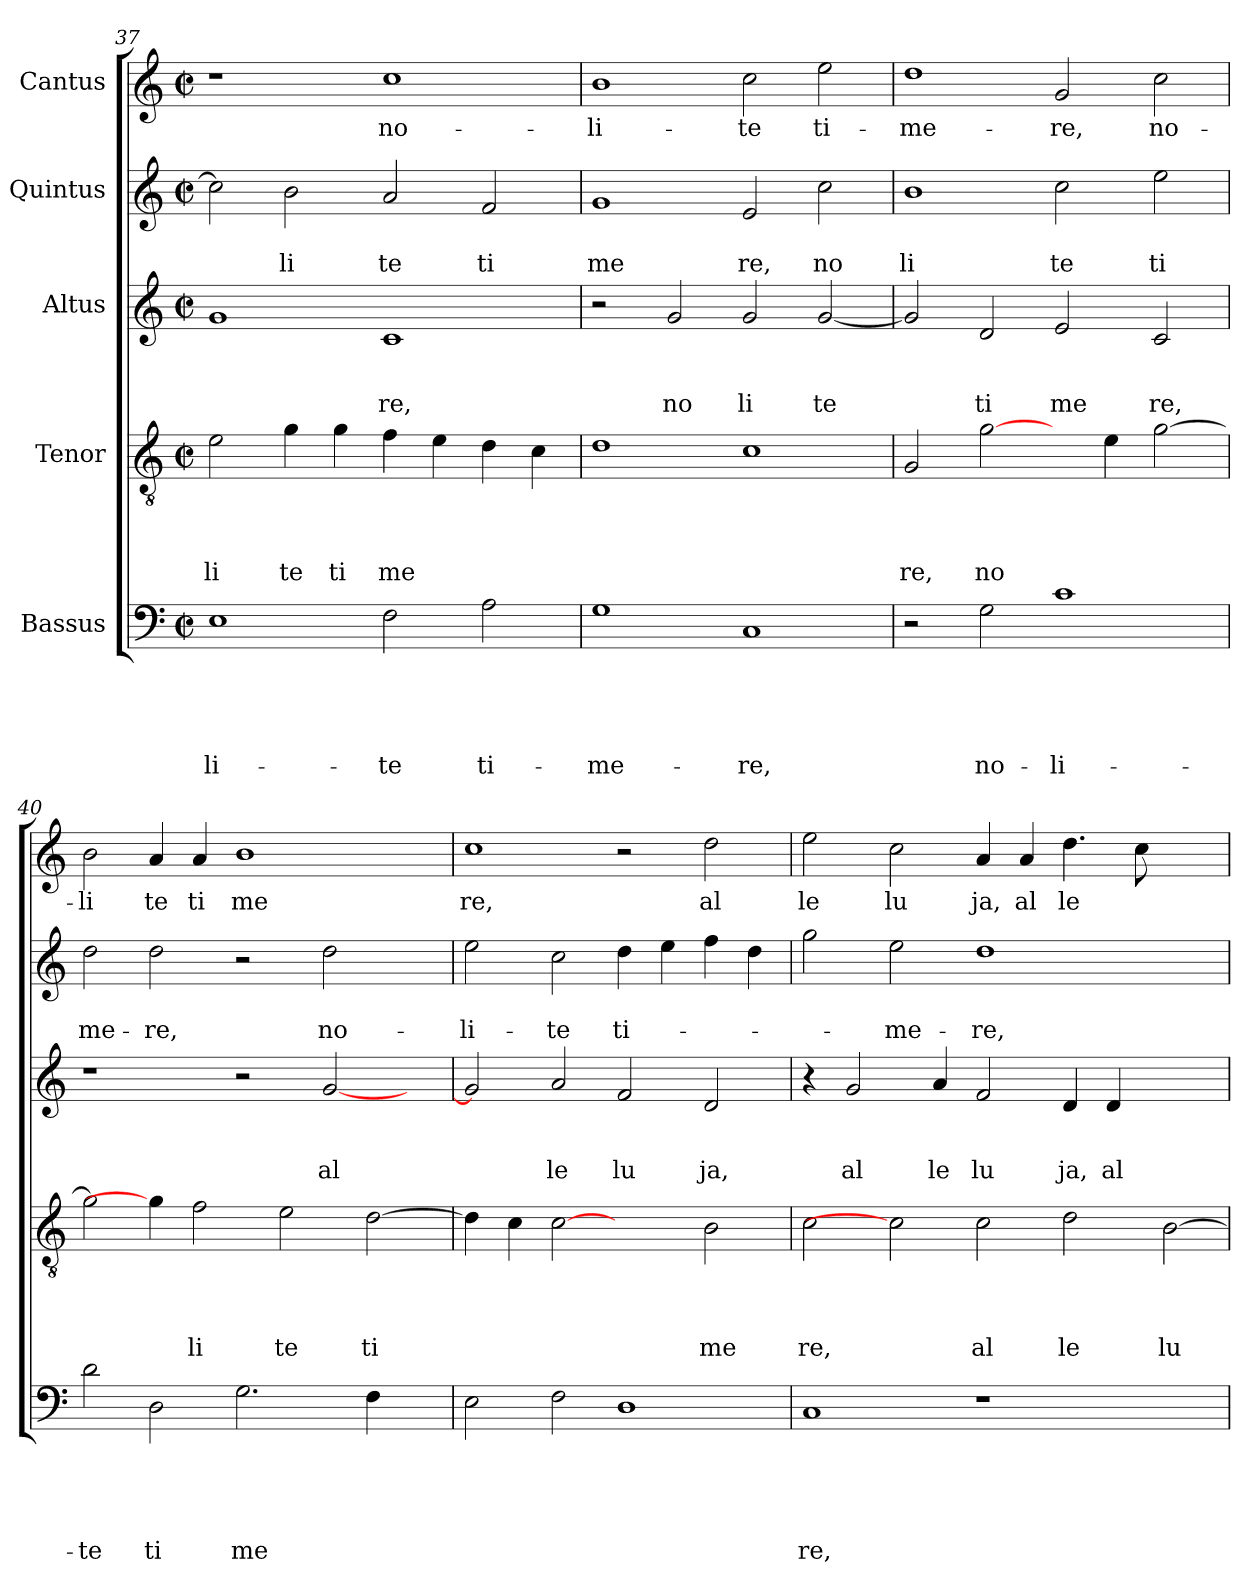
**kern	**text	**text	**text	**text	**text	**kern	**text	**text	**text	**text	**kern	**text	**text	**text	**kern	**text	**text	**kern	**text
*part5	*part5	*part5	*part5	*part5	*part5	*part4	*part4	*part4	*part4	*part4	*part3	*part3	*part3	*part3	*part2	*part2	*part2	*part1	*part1
*staff5	*staff5	*staff5	*staff5	*staff5	*staff5	*staff4	*staff4	*staff4	*staff4	*staff4	*staff3	*staff3	*staff3	*staff3	*staff2	*staff2	*staff2	*staff1	*staff1
*I"Bassus	*	*	*	*	*	*I"Tenor	*	*	*	*	*I"Altus	*	*	*	*I"Quintus	*	*	*I"Cantus	*
*clefF4	*	*	*	*	*	*clefGv2	*	*	*	*	*clefG2	*	*	*	*clefG2	*	*	*clefG2	*
*k[]	*	*	*	*	*	*k[]	*	*	*	*	*k[]	*	*	*	*k[]	*	*	*k[]	*
*C:	*	*	*	*	*	*C:	*	*	*	*	*C:	*	*	*	*C:	*	*	*C:	*
*M2/2	*	*	*	*	*	*M2/2	*	*	*	*	*M2/2	*	*	*	*M2/2	*	*	*M2/2	*
*met(c|)	*	*	*	*	*	*met(c|)	*	*	*	*	*met(c|)	*	*	*	*met(c|)	*	*	*met(c|)	*
=37	=37	=37	=37	=37	=37	=37	=37	=37	=37	=37	=37	=37	=37	=37	=37	=37	=37	=37	=37
!	!	!	!	!	!LO:LY:b	!	!	!	!	!LO:LY:b	!	!	!	!	!	!	!	!	!
1E	.	.	.	.	-li-	2e\	.	.	.	li	1g	.	.	.	2cc\]	.	.	1r	.
!	!	!	!	!	!	!	!	!	!	!LO:LY:b	!	!	!	!	!	!	!LO:LY:b	!	!
.	.	.	.	.	.	4g\	.	.	.	te	.	.	.	.	2b\	.	li	.	.
!	!	!	!	!	!	!	!	!	!	!LO:LY:b	!	!	!	!	!	!	!	!	!
.	.	.	.	.	.	4g\	.	.	.	ti	.	.	.	.	.	.	.	.	.
!	!	!	!	!	!LO:LY:b	!	!	!	!	!LO:LY:b	!	!	!	!LO:LY:b	!	!	!LO:LY:b	!	!LO:LY:b
2F\	.	.	.	.	-te	4f\	.	.	.	me	1c	.	.	re,	2a/	.	te	1cc	no-
.	.	.	.	.	.	4e\	.	.	.	.	.	.	.	.	.	.	.	.	.
!	!	!	!	!	!LO:LY:b	!	!	!	!	!	!	!	!	!	!	!	!LO:LY:b	!	!
2A\	.	.	.	.	ti-	4d\	.	.	.	.	.	.	.	.	2f/	.	ti	.	.
.	.	.	.	.	.	4c\	.	.	.	.	.	.	.	.	.	.	.	.	.
=38	=38	=38	=38	=38	=38	=38	=38	=38	=38	=38	=38	=38	=38	=38	=38	=38	=38	=38	=38
!	!	!	!	!	!LO:LY:b	!	!	!	!	!	!	!	!	!	!	!	!LO:LY:b	!	!LO:LY:b
1G	.	.	.	.	-me-	1d	.	.	.	.	2r	.	.	.	1g	.	me	1b	-li-
!	!	!	!	!	!	!	!	!	!	!	!	!	!	!LO:LY:b	!	!	!	!	!
.	.	.	.	.	.	.	.	.	.	.	2g/	.	.	no	.	.	.	.	.
!	!	!	!	!	!LO:LY:b	!	!	!	!	!	!	!	!	!LO:LY:b	!	!	!LO:LY:b	!	!LO:LY:b
1C	.	.	.	.	-re,	1c	.	.	.	.	2g/	.	.	li	2e/	.	re,	2cc\	-te
!	!	!	!	!	!	!	!	!	!	!	!	!	!	!LO:LY:b	!	!	!LO:LY:b	!	!LO:LY:b
.	.	.	.	.	.	.	.	.	.	.	[<2g/	.	.	te	2cc\	.	no	2ee\	ti-
=39	=39	=39	=39	=39	=39	=39	=39	=39	=39	=39	=39	=39	=39	=39	=39	=39	=39	=39	=39
!	!	!	!	!	!	!	!	!	!	!LO:LY:b	!	!	!	!	!	!	!LO:LY:b	!	!LO:LY:b
2r	.	.	.	.	.	2G/	.	.	.	re,	2g/]	.	.	.	1b	.	li	1dd	-me-
!	!	!	!	!	!LO:LY:b	!	!	!	!	!LO:LY:b	!	!	!	!LO:LY:b	!	!	!	!	!
2G\	.	.	.	.	no-	[2g\	.	.	.	no	2d/	.	.	ti	.	.	.	.	.
!	!	!	!	!	!LO:LY:b	!	!	!	!	!	!	!	!	!LO:LY:b	!	!	!LO:LY:b	!	!LO:LY:b
1c	.	.	.	.	-li-	4ryy	.	.	.	.	2e/	.	.	me	2cc\	.	te	2g/	-re,
.	.	.	.	.	.	4e\	.	.	.	.	.	.	.	.	.	.	.	.	.
!	!	!	!	!	!	!	!	!	!	!	!	!	!	!LO:LY:b	!	!	!LO:LY:b	!	!LO:LY:b
.	.	.	.	.	.	[<2g\	.	.	.	.	2c/	.	.	re,	2ee\	.	ti	2cc\	no-
!!LO:LB:g=z
=40	=40	=40	=40	=40	=40	=40	=40	=40	=40	=40	=40	=40	=40	=40	=40	=40	=40	=40	=40
!	!	!	!	!	!LO:LY:b	!	!	!	!	!	!	!	!	!	!	!	!LO:LY:b	!	!LO:LY:b
2d\	.	.	.	.	-te	2g\]	.	.	.	.	1r	.	.	.	2dd\	.	me-	2b\	-li
!	!	!	!	!	!LO:LY:b	!	!	!	!	!	!	!	!	!	!	!	!LO:LY:b	!	!LO:LY:b
2D\	.	.	.	.	ti	4g\]	.	.	.	.	.	.	.	.	2dd\	.	-re,	4a/	te
!	!	!	!	!	!	!	!	!	!	!LO:LY:b	!	!	!	!	!	!	!	!	!LO:LY:b
.	.	.	.	.	.	2f\	.	.	.	li	.	.	.	.	.	.	.	4a/	ti
!	!	!	!	!	!LO:LY:b	!	!	!	!	!	!	!	!	!	!	!	!	!	!LO:LY:b
2.G\	.	.	.	.	me	.	.	.	.	.	2r	.	.	.	2r	.	.	1b	me
!	!	!	!	!	!	!	!	!	!	!LO:LY:b	!	!	!	!	!	!	!	!	!
.	.	.	.	.	.	2e\	.	.	.	te	.	.	.	.	.	.	.	.	.
!	!	!	!	!	!	!	!	!	!	!	!	!	!	!LO:LY:b	!	!	!LO:LY:b	!	!
.	.	.	.	.	.	.	.	.	.	.	[<2g/	.	.	al	2dd\	.	no-	.	.
!	!	!	!	!	!	!	!	!	!	!LO:LY:b	!	!	!	!	!	!	!	!	!
4F\	.	.	.	.	.	[>2d\	.	.	.	ti	.	.	.	.	.	.	.	.	.
4ryy	.	.	.	.	.	.	.	.	.	.	4ryy	.	.	.	4ryy	.	.	4ryy	.
=41	=41	=41	=41	=41	=41	=41	=41	=41	=41	=41	=41	=41	=41	=41	=41	=41	=41	=41	=41
!	!	!	!	!	!	!	!	!	!	!	!	!	!	!	!	!	!LO:LY:b	!	!LO:LY:b
2E\	.	.	.	.	.	4d\]	.	.	.	.	2g/]	.	.	.	2ee\	.	-li-	1cc	re,
.	.	.	.	.	.	4c\	.	.	.	.	.	.	.	.	.	.	.	.	.
!	!	!	!	!	!	!	!	!	!	!	!	!	!	!LO:LY:b	!	!	!LO:LY:b	!	!
2F\	.	.	.	.	.	[2c	.	.	.	.	2a/	.	.	le	2cc\	.	-te	.	.
!	!	!	!	!	!	!	!	!	!	!	!	!	!	!LO:LY:b	!	!	!LO:LY:b	!	!
1D	.	.	.	.	.	2ryy	.	.	.	.	2f/	.	.	lu	4dd\	.	ti-	2r	.
.	.	.	.	.	.	.	.	.	.	.	.	.	.	.	4ee\	.	.	.	.
!	!	!	!	!	!	!	!	!	!	!LO:LY:b	!	!	!	!LO:LY:b	!	!	!	!	!LO:LY:b
.	.	.	.	.	.	2B\	.	.	.	me	2d/	.	.	ja,	4ff\	.	.	2dd\	al
.	.	.	.	.	.	.	.	.	.	.	.	.	.	.	4dd\	.	.	.	.
=42	=42	=42	=42	=42	=42	=42	=42	=42	=42	=42	=42	=42	=42	=42	=42	=42	=42	=42	=42
!	!	!	!	!	!LO:LY:b	!	!	!	!	!LO:LY:b	!	!	!	!	!	!	!	!	!LO:LY:b
1C	.	.	.	.	re,	2c\	.	.	.	re,	4r	.	.	.	2gg\	.	.	2ee\	le
!	!	!	!	!	!	!	!	!	!	!	!	!	!	!LO:LY:b	!	!	!	!	!
.	.	.	.	.	.	.	.	.	.	.	2g/	.	.	al	.	.	.	.	.
!	!	!	!	!	!	!	!	!	!	!	!	!	!	!	!	!	!LO:LY:b	!	!LO:LY:b
.	.	.	.	.	.	2c]	.	.	.	.	.	.	.	.	2ee\	.	-me-	2cc\	lu
!	!	!	!	!	!	!	!	!	!	!	!	!	!	!LO:LY:b	!	!	!	!	!
.	.	.	.	.	.	.	.	.	.	.	4a/	.	.	le	.	.	.	.	.
!	!	!	!	!	!	!	!	!	!	!LO:LY:b	!	!	!	!LO:LY:b	!	!	!LO:LY:b	!	!LO:LY:b
1r	.	.	.	.	.	2c\	.	.	.	al	2f/	.	.	lu	1dd	.	-re,	4a/	ja,
!	!	!	!	!	!	!	!	!	!	!	!	!	!	!	!	!	!	!	!LO:LY:b
.	.	.	.	.	.	.	.	.	.	.	.	.	.	.	.	.	.	4a/	al
!	!	!	!	!	!	!	!	!	!	!LO:LY:b	!	!	!	!LO:LY:b	!	!	!	!	!LO:LY:b
.	.	.	.	.	.	2d\	.	.	.	le	4d/	.	.	ja,	.	.	.	4.dd\	le
!	!	!	!	!	!	!	!	!	!	!	!	!	!	!LO:LY:b	!	!	!	!	!
.	.	.	.	.	.	.	.	.	.	.	4d/	.	.	al	.	.	.	.	.
.	.	.	.	.	.	.	.	.	.	.	.	.	.	.	.	.	.	8cc\	.
!	!	!	!	!	!	!	!	!	!	!LO:LY:b	!	!	!	!	!	!	!	!	!
2ryy	.	.	.	.	.	[>2B\	.	.	.	lu	2ryy	.	.	.	2ryy	.	.	2ryy	.
=	=	=	=	=	=	=	=	=	=	=	=	=	=	=	=	=	=	=	=
*-	*-	*-	*-	*-	*-	*-	*-	*-	*-	*-	*-	*-	*-	*-	*-	*-	*-	*-	*-
